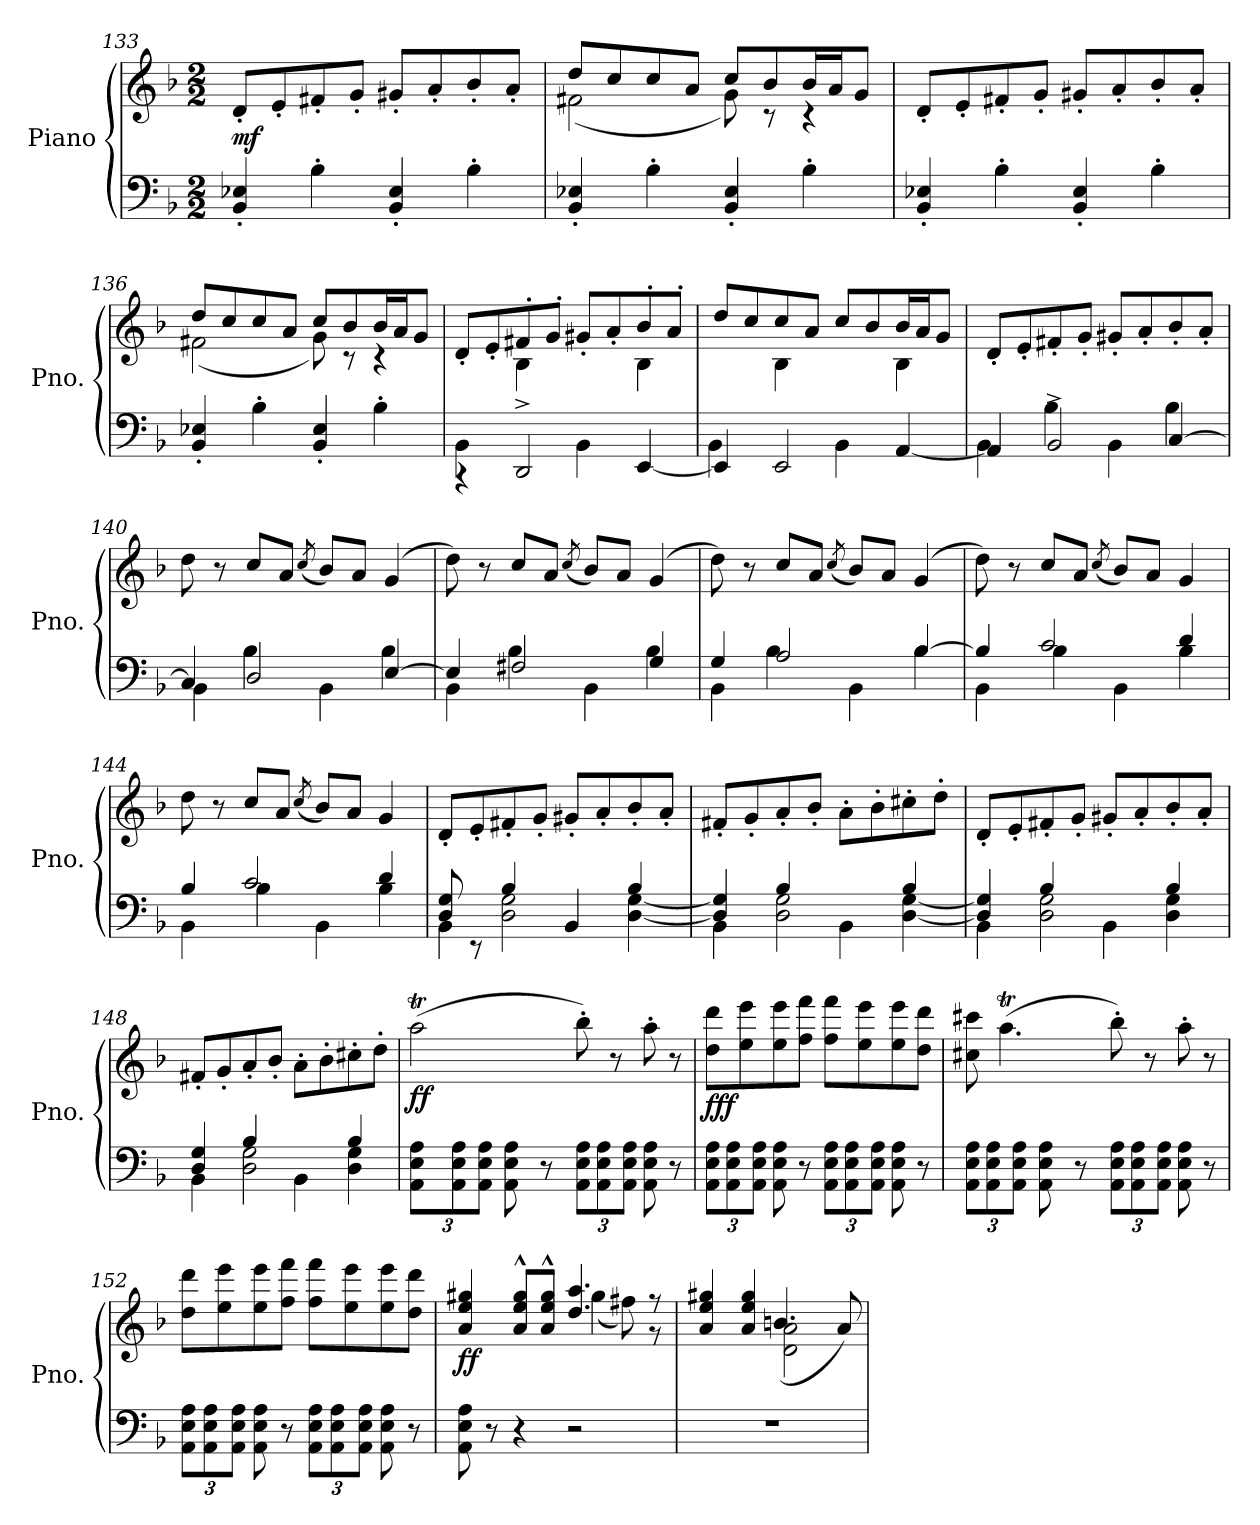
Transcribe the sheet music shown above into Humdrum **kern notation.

**kern	**kern	**dynam
*part1	*part1	*part1
*staff2	*staff1	*staff1/2
*I"Piano	*	*
*I'Pno.	*	*
*clefF4	*clefG2	*
*k[b-]	*k[b-]	*
*F:	*F:	*
*M2/2	*M2/2	*
=133	=133	=133
!	!	!LO:DY:b
4BB-/' 4E-X/'	8d'/L	mf
.	8e'/	.
4B-'\	8f#X'/	.
.	8g'/J	.
4BB-/' 4E-/'	8g#X'/L	.
.	8a'/	.
4B-'\	8b-'/	.
.	8a'/J	.
=134	=134	=134
*	*^	*
4BB-/' 4E-X/'	8dd/L	(2f#X\	.
.	8cc/	.	.
4B-'\	8cc/	.	.
.	8a/J	.	.
4BB-/' 4E-/'	8cc/L	8g\)	.
.	8b-/	8rc	.
4B-'\	16b-/L	4rc	.
.	16a/J	.	.
.	8g/J	.	.
*	*v	*v	*
!!LO:PB:g=z
=135	=135	=135
4BB-/' 4E-X/'	8d'/L	.
.	8e'/	.
4B-'\	8f#X'/	.
.	8g'/J	.
4BB-/' 4E-/'	8g#X'/L	.
.	8a'/	.
4B-'\	8b-'/	.
.	8a'/J	.
=136	=136	=136
*	*^	*
4BB-/' 4E-X/'	8dd/L	(2f#X\	.
.	8cc/	.	.
4B-'\	8cc/	.	.
.	8a/J	.	.
4BB-/' 4E-/'	8cc/L	8g\)	.
.	8b-/	8rc	.
4B-'\	16b-/L	4rc	.
.	16a/J	.	.
.	8g/J	.	.
=137	=137	=137	=137
*^	*	*	*
4rCC	4BB-\	8d'/L	4ryy	.
.	.	8e'/	.	.
2DD^/	4ryy	8f#X'/	4B-\	.
.	.	8g'/J	.	.
.	4BB-\	8g#X'/L	4ryy	.
.	.	8a'/	.	.
[4EE/	4ryy	8b-'/	4B-\	.
.	.	8a'/J	.	.
!!LO:PB:g=z	!!
=138	=138	=138	=138	=138
4EE/]	4BB-\	8dd/L	4ryy	.
.	.	8cc/	.	.
2EE/	4ryy	8cc/	4B-\	.
.	.	8a/J	.	.
.	4BB-\	8cc/L	4ryy	.
.	.	8b-/	.	.
[4AA/	4ryy	16b-/L	4B-\	.
.	.	16a/J	.	.
.	.	8g/J	.	.
*	*	*v	*v	*
!!LO:PB:g=z
=139	=139	=139	=139
4AA/]	4BB-\	8d'/L	.
.	.	8e'/	.
2BB-^/	4B-\	8f#X'/	.
.	.	8g'/J	.
.	4BB-\	8g#X'/L	.
.	.	8a'/	.
[4C/	4B-\	8b-'/	.
.	.	8a'/J	.
=140	=140	=140	=140
4C/]	4BB-\	8dd\	.
.	.	8r	.
2D/	4B-\	8cc/L	.
.	.	8a/J	.
.	.	(8qcc/	.
.	4BB-\	8b-/L)	.
.	.	8a/J	.
[4E/	4B-\	(4g/	.
=141	=141	=141	=141
4E/]	4BB-\	8dd\)	.
.	.	8r	.
2F#X/	4B-\	8cc/L	.
.	.	8a/J	.
.	.	(8qcc/	.
.	4BB-\	8b-/L)	.
.	.	8a/J	.
4G/	4B-\	(4g/	.
!!LO:PB:g=z
=142	=142	=142	=142
4G/	4BB-\	8dd\)	.
.	.	8r	.
2A/	4B-\	8cc/L	.
.	.	8a/J	.
.	.	(8qcc/	.
.	4BB-\	8b-/L)	.
.	.	8a/J	.
[4B-/	4B-\	(4g/	.
!!LO:PB:g=z
=143	=143	=143	=143
4B-/]	4BB-\	8dd\)	.
.	.	8r	.
2c/	4B-\	8cc/L	.
.	.	8a/J	.
.	.	(8qcc/	.
.	4BB-\	8b-/L)	.
.	.	8a/J	.
4d/	4B-\	4g/	.
=144	=144	=144	=144
4B-/	4BB-\	8dd\	.
.	.	8r	.
2c/	4B-\	8cc/L	.
.	.	8a/J	.
.	.	(8qcc/	.
.	4BB-\	8b-/L)	.
.	.	8a/J	.
4d/	4B-\	4g/	.
=145	=145	=145	=145
4BB-\	8D/ 8G/	8d'/L	.
.	8r	8e'/	.
4B-/	2D\ 2G\	8f#X'/	.
.	.	8g'/J	.
4BB-/	.	8g#X'/L	.
.	.	8a'/	.
4B-/	[4D\ [4G\	8b-'/	.
.	.	8a'/J	.
!!LO:PB:g=z
=146	=146	=146	=146
4BB-\	4D/] 4G/]	8f#X'/L	.
.	.	8g'/	.
4B-/	2D\ 2G\	8a'/	.
.	.	8b-'/J	.
4BB-\	.	8a'\L	.
.	.	8b-'\	.
4B-/	[4D\ [4G\	8cc#X'\	.
.	.	8dd'\J	.
!!LO:PB:g=z
=147	=147	=147	=147
4BB-\	4D/] 4G/]	8d'/L	.
.	.	8e'/	.
4B-/	2D\ 2G\	8f#X'/	.
.	.	8g'/J	.
4BB-\	.	8g#X'/L	.
.	.	8a'/	.
4B-/	4D\ 4G\	8b-'/	.
.	.	8a'/J	.
=148	=148	=148	=148
4BB-\	4D/ 4G/	8f#X'/L	.
.	.	8g'/	.
4B-/	2D\ 2G\	8a'/	.
.	.	8b-'/J	.
4BB-\	.	8a'\L	.
.	.	8b-'\	.
4B-/	4D\ 4G\	8cc#X'\	.
.	.	8dd'\J	.
*v	*v	*	*
=149	=149	=149
*Xbrackettup	*	*
*	*^	*
!	!	!	!LO:DY:b
12AA\ 12E\ 12A\L	(2aat\	16aayy	ff
.	.	16bb-yy	.
12AA\ 12E\ 12A\	.	.	.
.	.	16aayy	.
12AA\ 12E\ 12A\J	.	.	.
.	.	16bb-yy	.
8AA\ 8E\ 8A\	.	16aayy	.
.	.	16bb-yy	.
8r	.	16aayy	.
.	.	16bb-TTTyy	.
12AA\ 12E\ 12A\L	8bb-'\)	2ryy	.
12AA\ 12E\ 12A\	.	.	.
.	8r	.	.
12AA\ 12E\ 12A\J	.	.	.
8AA\ 8E\ 8A\	8aa'\	.	.
8r	8r	.	.
*	*v	*v	*
!!LO:PB:g=z
=150	=150	=150
!	!	!LO:DY:b
12AA\ 12E\ 12A\L	8dd\ 8ddd\L	fff
12AA\ 12E\ 12A\	.	.
.	8ee\ 8eee\	.
12AA\ 12E\ 12A\J	.	.
8AA\ 8E\ 8A\	8ee\ 8eee\	.
8r	8ff\ 8fff\J	.
12AA\ 12E\ 12A\L	8ff\ 8fff\L	.
12AA\ 12E\ 12A\	.	.
.	8ee\ 8eee\	.
12AA\ 12E\ 12A\J	.	.
8AA\ 8E\ 8A\	8ee\ 8eee\	.
8r	8dd\ 8ddd\J	.
!!LO:PB:g=z
=151	=151	=151
*	*^	*
12AA\ 12E\ 12A\L	8cc#X\ 8ccc#X\	8ryy	.
12AA\ 12E\ 12A\	.	.	.
.	(4.aat\	16aayy	.
12AA\ 12E\ 12A\J	.	.	.
.	.	16bb-yy	.
8AA\ 8E\ 8A\	.	16aayy	.
.	.	16bb-yy	.
8r	.	16aayy	.
.	.	16bb-TTTyy	.
12AA\ 12E\ 12A\L	8bb-'\)	2ryy	.
12AA\ 12E\ 12A\	.	.	.
.	8r	.	.
12AA\ 12E\ 12A\J	.	.	.
8AA\ 8E\ 8A\	8aa'\	.	.
8r	8r	.	.
*	*v	*v	*
=152	=152	=152
12AA\ 12E\ 12A\L	8dd\ 8ddd\L	.
12AA\ 12E\ 12A\	.	.
.	8ee\ 8eee\	.
12AA\ 12E\ 12A\J	.	.
8AA\ 8E\ 8A\	8ee\ 8eee\	.
8r	8ff\ 8fff\J	.
12AA\ 12E\ 12A\L	8ff\ 8fff\L	.
12AA\ 12E\ 12A\	.	.
.	8ee\ 8eee\	.
12AA\ 12E\ 12A\J	.	.
8AA\ 8E\ 8A\	8ee\ 8eee\	.
8r	8dd\ 8ddd\J	.
=153	=153	=153
*	*^	*
!	!	!	!LO:DY:b
8AA\ 8E\ 8A\	4a/ 4ee/ 4gg#X/	2ryy	ff
8r	.	.	.
4r	8a/^^ 8ee/^^ 8gg#/^^L	.	.
.	8a/^^ 8ee/^^ 8gg#/^^J	.	.
2r	4.dd/ 4.aa/	(4gg#\	.
.	.	8ff#X\)	.
.	8r	8r	.
!!LO:PB:g=z	!!
=154	=154	=154	=154
1r	4a/ 4ee/ 4gg#X/	2ryy	.
.	4a/ 4ee/ 4gg#/	.	.
.	2d\ 2a\	(4.bn/	.
.	.	8a/)	.
*	*v	*v	*
=	=	=
*-	*-	*-
